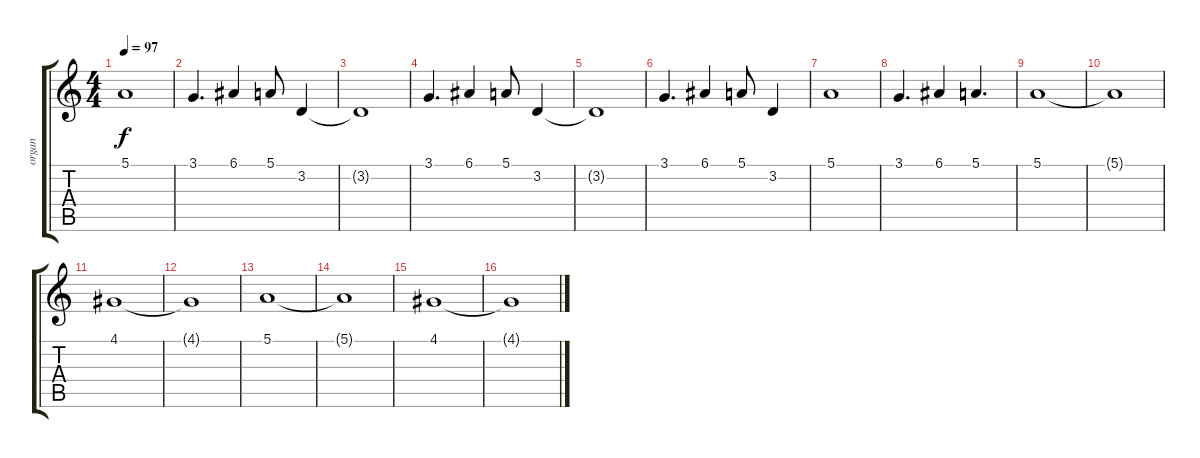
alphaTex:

\track ("organ" "organ") {instrument churchorgan}
\staff {score tabs}
\tuning (E4 B3 G3 D3 A2 E2) {hide}
\ts (4 4)
\tempo 97
\clef g2
\ks c
5.1.1{dy f} |
3.1.4{d} 6.1.4 5.1.8 3.2.4 |
3.2{t}.1 |
3.1.4{d} 6.1.4 5.1.8 3.2.4 |
3.2{t}.1 |
3.1.4{d} 6.1.4 5.1.8 3.2.4 |
5.1.1 |
3.1.4{d} 6.1.4 5.1.4{d} |
5.1.1 |
5.1{t}.1 |
4.1.1 |
4.1{t}.1 |
5.1.1 |
5.1{t}.1 |
4.1.1 |
4.1{t}.1
